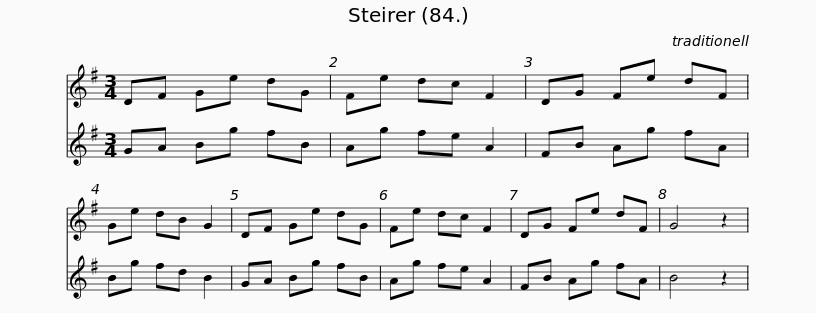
X:1
%%score 1 2
L:1/8
M:3/4
I:linebreak $
K:G
V:1 treble
V:2 treble
V:1
 DF Ge dG | Fe dc F2 | DG Fe dF | Ge dB G2 | DF Ge dG | %5
 Fe dc F2 | DG Fe dF | G4 z2 | %8
V:2
 GA Bg fB | Ag fe A2 | FB Ag fA | Bg fd B2 | GA Bg fB | %5
 Ag fe A2 | FB Ag fA | B4 z2 | %8
